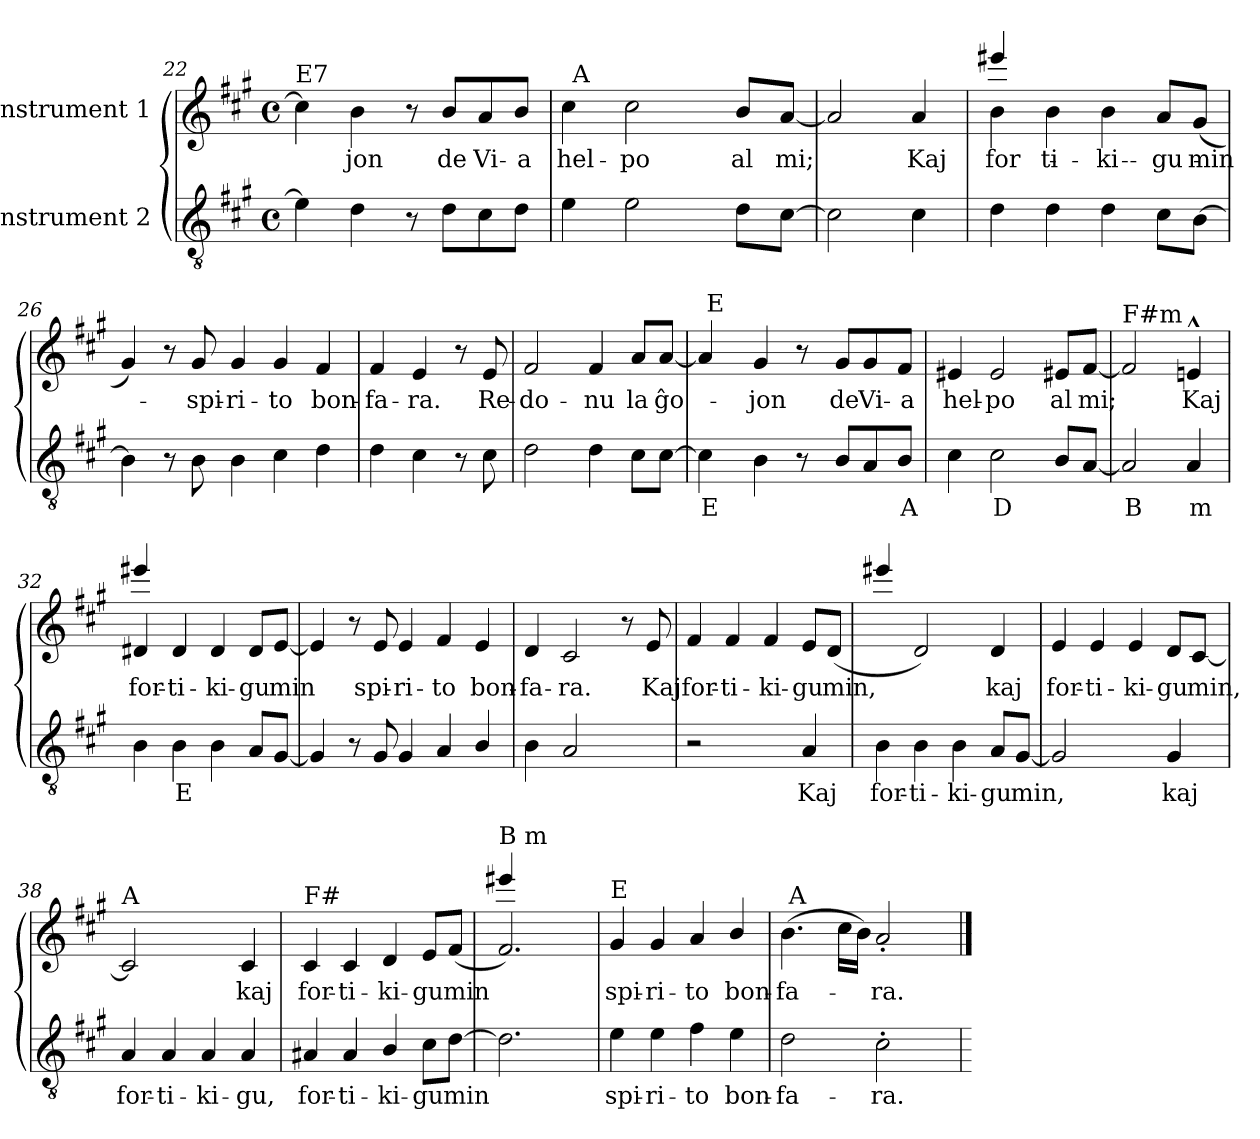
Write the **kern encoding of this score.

**kern	**text	**kern	**text
*part2	*part2	*part1	*part1
*staff2	*staff2	*staff1	*staff1
*I"Instrument 2	*	*I"Instrument 1	*
*clefGv2	*	*clefG2	*
*k[f#c#g#]	*	*k[f#c#g#]	*
*A:	*	*A:	*
*M4/4	*	*M4/4	*
*met(c)	*	*met(c)	*
=22	=22	=22	=22
!	!	!LO:TX:a:t=E7	!
4e\]	.	4cc#\]	.
!	!	!	!LO:LY:b:cj
4d\	.	4b\	-jon
8r	.	8r	.
!	!	!	!LO:LY:b:cj
8d\L	.	8b/L	de
!	!	!	!LO:LY:b:cj
8c#\	.	8a/	Vi-
!	!	!	!LO:LY:b:cj
8d\J	.	8b/J	-a
=23	=23	=23	=23
!	!	!	!LO:LY:b:cj
*	*	*^	*
4e\	.	4cc#\	64ryy	hel-
!	!	!	!LO:TX:a:t=A	!
.	.	.	2ryy	.
!	!	!	!	!LO:LY:b:cj
2e\	.	2cc#\	.	-po
.	.	.	4ryy	.
!	!	!	!	!LO:LY:b:cj
8d\L	.	8b/L	.	al
.	.	.	8...ryy	.
!	!	!	!	!LO:LY:b:cj
[<8c#\J	.	[>8a/J	.	mi;
!!LO:PB:g=z
=24	=24	=24	=24	=24
*	*	*v	*v	*
2c#\]	.	2a/]	.
!	!	!	!LO:LY:b:cj
4c#\	.	4a/	Kaj
=25	=25	=25	=25
*	*	*^	*
!	!	!	!	!LO:LY:b:cj
4d\	.	4b\	4eee#X/	for-
!	!	!	!	!LO:LY:b:cj
4d\	.	2.ryy	4b\	-ti-
!	!	!	!	!LO:LY:b:cj
4d\	.	.	4b\	-ki-
!	!	!	!	!LO:LY:b:cj
8c#\L	.	.	8a/L	-gu
!	!	!	!	!LO:LY:b:cj
[>8B\J	.	.	(<8g#/J	min
*	*	*v	*v	*
=26	=26	=26	=26
4B\]	.	4g#/)	.
8r	.	8r	.
!	!	!	!LO:LY:b:cj
8B\	.	8g#/	spi-
!	!	!	!LO:LY:b:cj
4B\	.	4g#/	-ri-
!	!	!	!LO:LY:b:cj
4c#>\	.	4g#>/	-to
!	!	!	!LO:LY:b:cj
4d\	.	4f#/	bon-
=27	=27	=27	=27
!	!	!	!LO:LY:b:cj
4d\	.	4f#/	-fa-
!	!	!	!LO:LY:b:cj
4c#\	.	4e/	-ra.
8r	.	8r	.
!	!	!	!LO:LY:b:cj
8c#\	.	8e/	Re-
=28	=28	=28	=28
!	!	!	!LO:LY:b:cj
2d\	.	2f#/	-do-
!	!	!	!LO:LY:b:cj
4d\	.	4f#/	-nu
!	!	!	!LO:LY:b:cj
8c#\L	.	8a/L	la
!	!	!	!LO:LY:b:cj
[<8c#\J	.	[>8a/J	ĝo-
!!LO:LB:g=z
=29	=29	=29	=29
!	!LO:LY:b:rj	!	!
*	*	*^	*
*	*	*	*^	*
4c#\]	E	4a/]	64ryy	32ryy	.
!	!	!	!LO:TX:a:t=E	!	!
.	.	.	2ryy	.	.
.	.	.	.	2ryy	.
!	!	!	!	!	!LO:LY:b:cj
4B\	.	4g#/	.	.	-jon
8r	.	8r	.	.	.
.	.	.	4ryy	.	.
.	.	.	.	4...ryy	.
!	!	!	!	!	!LO:LY:b:cj
8B/L	.	8g#/L	.	.	de
!	!	!	!	!	!LO:LY:b:cj
8A/	.	8g#/	.	.	Vi-
.	.	.	8...ryy	.	.
!	!LO:LY:b:cj	!	!	!	!LO:LY:b:cj
8B/J	A	8f#/J	.	.	-a
=30	=30	=30	=30	=30	=30
!	!	!LO:TX:a:t=C#	!	!	!
!	!	!	!	!	!LO:LY:b:cj
*	*	*v	*v	*v	*
4c#\	.	4e#X/	hel-
!	!LO:LY:b	!	!LO:LY:b:cj
2c#\	D	2e#/	-po
!	!	!	!LO:LY:b:cj
8B/L	.	8e#X/L	al
!	!	!	!LO:LY:b:cj
[<8A/J	.	[<8f#/J	mi;
=31	=31	=31	=31
!	!	!LO:TX:a:t=F#m	!
!	!LO:LY:b	!	!
2A/]	B	2f#/]	.
!	!LO:LY:b:rj	!	!LO:LY:b:cj
4A/	m	4en^^>/	Kaj
=32	=32	=32	=32
!	!	!LO:TX:a:t=B	!
!	!	!	!LO:LY:b:cj
*	*	*^	*
4B\	.	4d#X/	4eee#X/	for-
!	!LO:LY:b:rj	!	!	!LO:LY:b:cj
4B\	E	4d#/	2.ryy	-ti-
!	!	!	!	!LO:LY:b:cj
4B\	.	4d#/	.	-ki-
!	!	!	!	!LO:LY:b:cj
8A/L	.	8d#/L	.	-gu
!	!	!	!	!LO:LY:b:cj
[>8G#/J	.	[>8e/J	.	min
*	*	*v	*v	*
!!LO:LB:g=z
=33	=33	=33	=33
4G#/]	.	4e/]	.
8r	.	8r	.
!	!	!	!LO:LY:b:cj
8G#/	.	8e/	spi-
!	!	!	!LO:LY:b:cj
4G#/	.	4e/	-ri-
!	!	!	!LO:LY:b:cj
4A>/	.	4f#>/	-to
!	!	!	!LO:LY:b:cj
4B/	.	4e/	bon-
=34	=34	=34	=34
!	!	!	!LO:LY:b:cj
4B\	.	4d/	-fa-
!	!	!	!LO:LY:b:cj
2A/	.	2c#/	-ra.
4ryy	.	8r	.
!	!	!	!LO:LY:b:cj
.	.	8e/	Kaj
=35	=35	=35	=35
!	!	!	!LO:LY:b:cj
2r	.	4f#/	for-
!	!	!	!LO:LY:b:cj
.	.	4f#/	-ti-
!	!	!	!LO:LY:b:cj
4ryy	.	4f#/	-ki-
!	!LO:LY:b:cj	!	!LO:LY:b:cj
4A/	Kaj	8e/L	-gu
!	!	!	!LO:LY:b:cj
.	.	(<8d/J	min,
=36	=36	=36	=36
!	!LO:LY:b:cj	!	!
4B\	for-	4eee#X/	.
!	!LO:LY:b:cj	!	!
4B\	-ti-	2d/)	.
!	!LO:LY:b:cj	!	!
4B\	-ki-	.	.
!	!LO:LY:b:cj	!	!LO:LY:b:cj
8A/L	-gu	4d/	kaj
!	!LO:LY:b:cj	!	!
[<8G#/J	min,	.	.
=37	=37	=37	=37
!	!	!	!LO:LY:b:cj
2G#/]	.	4e/	for-
!	!	!	!LO:LY:b:cj
.	.	4e/	-ti-
!	!	!	!LO:LY:b:cj
4ryy	.	4e/	-ki-
!	!LO:LY:b:cj	!	!LO:LY:b:cj
4G#/	kaj	8d/L	-gu
!	!	!	!LO:LY:b:cj
.	.	[>8c#/J	min,
!!LO:LB:g=z
=38	=38	=38	=38
!	!	!LO:TX:a:t=A	!
!	!LO:LY:b:cj	!	!
4A/	for-	2c#/]	.
!	!LO:LY:b:cj	!	!
4A/	-ti-	.	.
!	!LO:LY:b:cj	!	!
4A/	-ki-	4ryy	.
!	!LO:LY:b:cj	!	!LO:LY:b:cj
4A/	-gu,	4c#/	kaj
=39	=39	=39	=39
!	!	!LO:TX:a:t=F#	!
!	!LO:LY:b:cj	!	!LO:LY:b:cj
4A#X/	for-	4c#/	for-
!	!LO:LY:b:cj	!	!LO:LY:b:cj
4A#/	-ti-	4c#/	-ti-
!	!LO:LY:b:cj	!	!LO:LY:b:cj
4B/	-ki-	4d/	-ki-
!	!LO:LY:b:cj	!	!LO:LY:b:cj
8c#\L	-gu	8e/L	-gu
!	!LO:LY:b:cj	!	!LO:LY:b:cj
[>8d\J	min	(<8f#/J	min
=40	=40	=40	=40
*	*	*^	*
!	!	!LO:TX:a:t=B m	!	!
2.d\]	.	4eee#X/	2.f#/)	.
.	.	2ryy	.	.
*	*	*v	*v	*
=41	=41	=41	=41
!	!	!LO:TX:a:t=E	!
!	!LO:LY:b:cj	!	!LO:LY:b:cj
4e\	spi-	4g#/	spi-
!	!LO:LY:b:cj	!	!LO:LY:b:cj
4e\	-ri-	4g#/	-ri-
!	!LO:LY:b:cj	!	!LO:LY:b:cj
4f#>\	-to	4a/	-to
!	!LO:LY:b:cj	!	!LO:LY:b:cj
4e\	bon-	4b/	bon-
=42	=42	=42	=42
!	!LO:LY:b:cj	!	!LO:LY:b:cj
*	*	*^	*
2d\	-fa-	(>4.b\	64ryy	-fa-
!	!	!	!LO:TX:a:t=A	!
.	.	.	2ryy	.
.	.	16cc#\L	.	.
.	.	16b\J)	.	.
!	!LO:LY:b:cj	!	!	!LO:LY:b:cj
2c#'>\	-ra.	2a'>/	.	-ra.
.	.	.	4ryy	.
.	.	.	8...ryy	.
*	*	*v	*v	*
=	==	==	==
*-	*-	*-	*-
